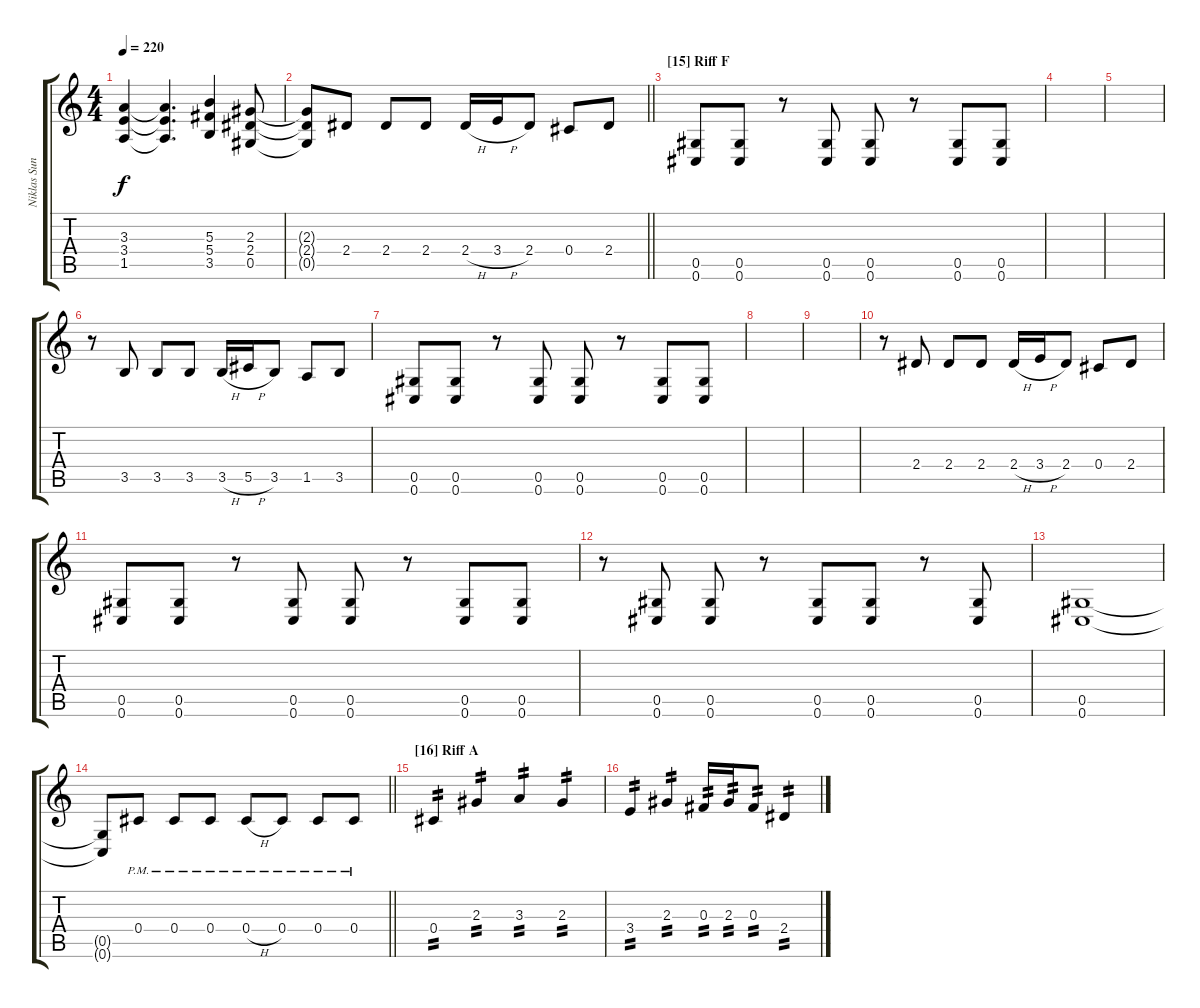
\track ("Niklas Sundin" "Niklas Sun") {instrument distortionguitar}
\staff {score tabs}
\tuning (Eb4 Bb3 Gb3 Db3 Ab2 Db2) {hide}
\ts (4 4)
\tempo 220
\clef g2
\ks c
(3.3 3.4 1.5).4{dy f} (3.3{t} 3.4{t} 1.5{t}).4{d} (5.3 5.4 3.5).4 (2.3 2.4 0.5).8 |
\barLineRight lightlight
(2.3{t} 2.4{t} 0.5{t}).8 2.4.8 2.4.8 2.4.8 2.4{h}.16 3.4{h}.16 2.4.8 0.4.8 2.4.8 |
\section ("" "[15] Riff F")
(0.5 0.6).8 (0.5 0.6).8 r.8 (0.5 0.6).8 (0.5 0.6).8 r.8 (0.5 0.6).8 (0.5 0.6).8 |
|
|
r.8 3.5.8 3.5.8 3.5.8 3.5{h}.16 5.5{h}.16 3.5.8 1.5.8 3.5.8 |
(0.5 0.6).8 (0.5 0.6).8 r.8 (0.5 0.6).8 (0.5 0.6).8 r.8 (0.5 0.6).8 (0.5 0.6).8 |
|
|
r.8 2.4.8 2.4.8 2.4.8 2.4{h}.16 3.4{h}.16 2.4.8 0.4.8 2.4.8 |
(0.5 0.6).8 (0.5 0.6).8 r.8 (0.5 0.6).8 (0.5 0.6).8 r.8 (0.5 0.6).8 (0.5 0.6).8 |
r.8 (0.5 0.6).8 (0.5 0.6).8 r.8 (0.5 0.6).8 (0.5 0.6).8 r.8 (0.5 0.6).8 |
(0.5 0.6).1 |
\barLineRight lightlight
(0.5{t} 0.6{t}).8 0.4{pm}.8 0.4{pm}.8 0.4{pm}.8 0.4{h pm}.8 0.4{pm}.8 0.4{pm}.8 0.4{pm}.8 |
\section ("" "[16] Riff A")
0.4.4{tp 2} 2.3.4{tp 2} 3.3.4{tp 2} 2.3.4{tp 2} |
3.4.4{tp 2} 2.3.4{tp 2} 0.3.16{tp 2} 2.3.16{tp 2} 0.3.8{tp 2} 2.4.4{tp 2}
